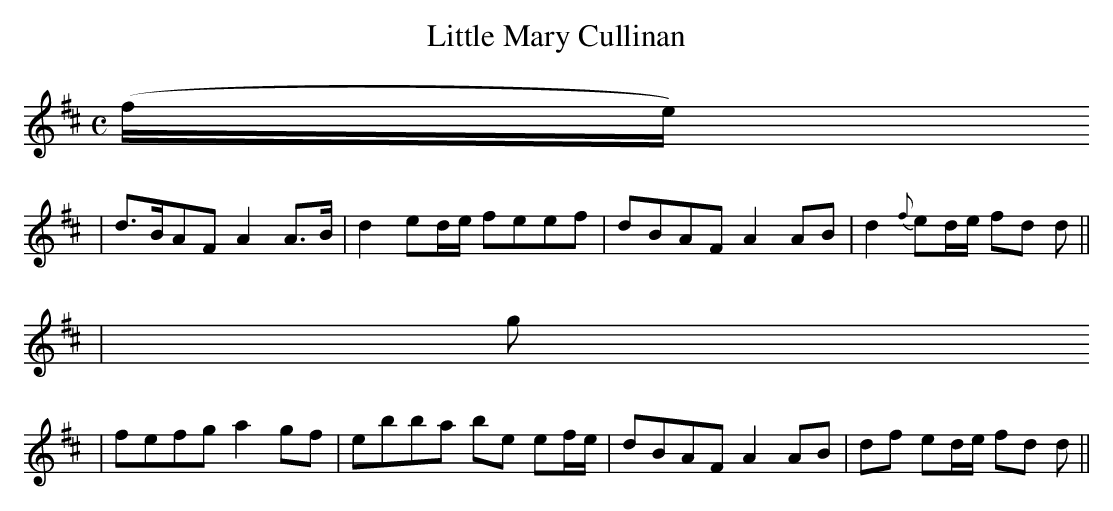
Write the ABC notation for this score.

X:1
T: Little Mary Cullinan
M: C
L: 1/8
K: D
(f/e/)
| d>BAF A2A>B | d2 ed/e/ feef | dBAF A2AB | d2 {f}ed/e/ fd d ||
| g
| fefg a2gf | ebba be ef/e/ | dBAF A2AB | df ed/e/ fd d ||
